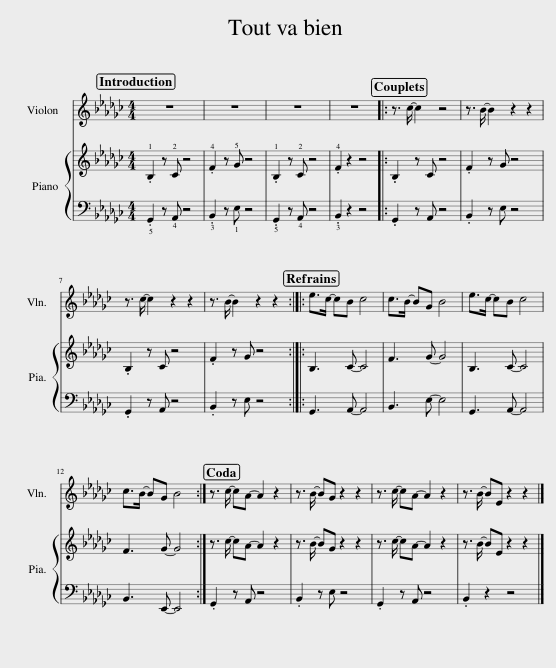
X:1
%%score 1 { 2 | 3 }
L:1/8
M:4/4
I:linebreak $
K:Gb
V:1 treble
V:2 treble
V:3 bass
V:1
 z8 | z8 | z8 | z8 |: z3/2 c/- c2 z4 | %5
 z3/2 B/- B2 z2 z2 |$ z3/2 c/- c2 z2 z2 | z3/2 B/- B2 z2 z2 :: e>c- cB c4 | c>B- BG B4 | %10
 e>c- cB c4 |$ c>B- BG B4 :| z3/2 c/- cA- A2 z2 | z3/2 B/- BG z2 z2 | z3/2 c/- cA- A2 z2 | %15
 z3/2 B/- BE z2 z2 |] %16
V:2
 .!1!B,2 z !2!C z4 | .!4!F2 z !5!G z4 | .!1!B,2 z !2!C z4 | .!4!F2 z2 z4 |: .B,2 z C z4 | %5
 .F2 z G z4 |$ .B,2 z C z4 | .F2 z G z4 :: B,3 C- C4 | F3 G- G4 | %10
 B,3 C- C4 |$ F3 G- G4 :| z3/2 c/- cA- A2 z2 | z3/2 B/- BG z2 z2 | z3/2 c/- cA- A2 z2 | %15
 z3/2 B/- BE z2 z2 |] %16
V:3
 .!5!G,,2 z !4!A,, z4 | .!3!B,,2 z !1!E, z4 | .!5!G,,2 z !4!A,, z4 | .!3!B,,2 z2 z4 |: .G,,2 z A,, z4 | %5
 .B,,2 z E, z4 |$ .G,,2 z A,, z4 | .B,,2 z E, z4 :: G,,3 A,,- A,,4 | B,,3 E,- E,4 | %10
 G,,3 A,,- A,,4 |$ B,,3 E,,- E,,4 :| .G,,2 z A,, z4 | .B,,2 z E, z4 | .G,,2 z A,, z4 | %15
 .B,,2 z2 z4 |] %16
